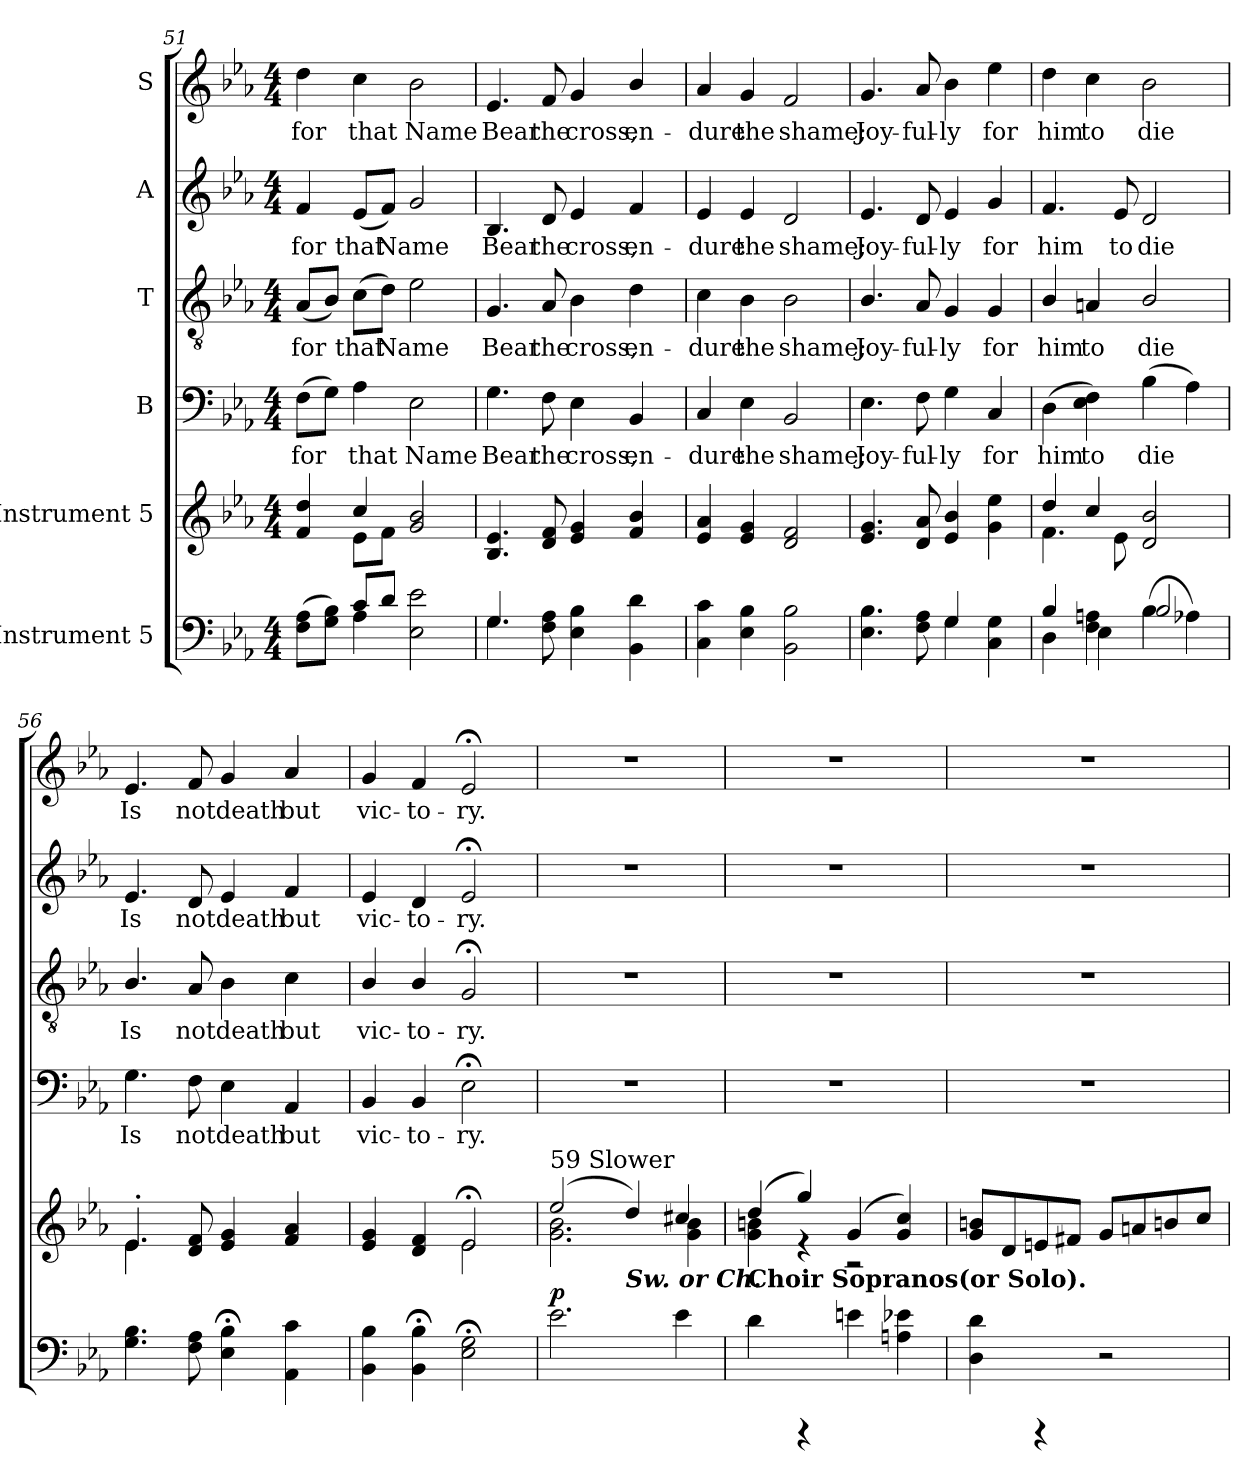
**kern	**dynam	**kern	**kern	**text	**kern	**text	**kern	**text	**kern	**text
*part6	*part6	*part5	*part4	*part4	*part3	*part3	*part2	*part2	*part1	*part1
*staff6	*staff6	*staff5	*staff4	*staff4	*staff3	*staff3	*staff2	*staff2	*staff1	*staff1
*I"Instrument 5	*	*I"Instrument 5	*I"B	*	*I"T	*	*I"A	*	*I"S	*
*clefF4	*	*clefG2	*clefF4	*	*clefGv2	*	*clefG2	*	*clefG2	*
*k[b-e-a-]	*	*k[b-e-a-]	*k[b-e-a-]	*	*k[b-e-a-]	*	*k[b-e-a-]	*	*k[b-e-a-]	*
*E-:	*	*E-:	*E-:	*	*E-:	*	*E-:	*	*E-:	*
*M4/4	*	*M4/4	*M4/4	*	*M4/4	*	*M4/4	*	*M4/4	*
=51	=51	=51	=51	=51	=51	=51	=51	=51	=51	=51
*^	*	*^	*	*	*	*	*	*	*	*
!	!	!	!	!	!	!LO:LY:b	!	!LO:LY:b	!	!LO:LY:b	!	!LO:LY:b
4ryy	(>8F\ 8A-\L	.	4dd/ 4f/	4ryy	(>8F\L	for	(<8A-/L	for	4f/	for	4dd\	for
!	!	!	!	!	!	!LO:LY:b	!	!LO:LY:b	!	!	!	!
.	8B-\ 8G\J)	.	.	.	8G\J)	.	8B-/J)	.	.	.	.	.
!	!	!	!	!	!	!LO:LY:b	!	!LO:LY:b	!	!LO:LY:b	!	!LO:LY:b
8c/L	4A-\	.	4cc/	8e-\L	4A-\	that	(>8c\L	that	(<8e-/L	that	4cc\	that
!	!	!	!	!	!	!	!	!LO:LY:b	!	!LO:LY:b	!	!
8d/J	.	.	.	8f\J	.	.	8d\J)	Name	8f/J)	Name	.	.
!	!	!	!	!	!	!LO:LY:b	!	!LO:LY:b	!	!LO:LY:b	!	!LO:LY:b
2ryy	2e-\ 2E-\	.	2b-/ 2g/	2ryy	2E-\	Name	2e-\	.	2g/	.	2b-\	Name
=52	=52	=52	=52	=52	=52	=52	=52	=52	=52	=52	=52	=52
!	!	!	!	!	!	!LO:LY:b	!	!LO:LY:b	!	!LO:LY:b	!	!LO:LY:b
*	*	*	*v	*v	*	*	*	*	*	*	*	*
4.G/	4.G\	.	4.e-/ 4.B-/	4.G\	Bear	4.G/	Bear	4.B-/	Bear	4.e-/	Bear
!	!	!	!	!	!LO:LY:b	!	!LO:LY:b	!	!LO:LY:b	!	!LO:LY:b
2ryy	8F\ 8A-\	.	8f/ 8d/	8F\	the	8A-/	the	8d/	the	8f/	the
!	!	!	!	!	!LO:LY:b	!	!LO:LY:b	!	!LO:LY:b	!	!LO:LY:b
.	4B-\ 4E-\	.	4g/ 4e-/	4E-\	cross,	4B-\	cross,	4e-/	cross,	4g/	cross,
!	!	!	!	!	!LO:LY:b	!	!LO:LY:b	!	!LO:LY:b	!	!LO:LY:b
.	4d\ 4BB-\	.	4b-/ 4f/	4BB-/	en-	4d\	en-	4f/	en-	4b-/	en-
8ryy	.	.	.	.	.	.	.	.	.	.	.
*v	*v	*	*	*	*	*	*	*	*	*	*
=53	=53	=53	=53	=53	=53	=53	=53	=53	=53	=53
!	!	!	!	!LO:LY:b	!	!LO:LY:b	!	!LO:LY:b	!	!LO:LY:b
4C\ 4c\	.	4a-/ 4e-/	4C/	-dure	4c\	-dure	4e-/	-dure	4a-/	-dure
!	!	!	!	!LO:LY:b	!	!LO:LY:b	!	!LO:LY:b	!	!LO:LY:b
4B-\ 4E-\	.	4e-/ 4g/	4E-\	the	4B-\	the	4e-/	the	4g/	the
!	!	!	!	!LO:LY:b	!	!LO:LY:b	!	!LO:LY:b	!	!LO:LY:b
2B-\ 2BB-\	.	2d/ 2f/	2BB-/	shame;	2B-\	shame;	2d/	shame;	2f/	shame;
!!LO:PB:g=z
=54	=54	=54	=54	=54	=54	=54	=54	=54	=54	=54
*^	*	*	*	*	*	*	*	*	*	*
!	!	!	!	!	!LO:LY:b	!	!LO:LY:b	!	!LO:LY:b	!	!LO:LY:b
2ryy	4.E-\ 4.B-\	.	4.e-/ 4.g/	4.E-\	Joy-	4.B-/	Joy-	4.e-/	Joy-	4.g/	Joy-
!	!	!	!	!	!LO:LY:b	!	!LO:LY:b	!	!LO:LY:b	!	!LO:LY:b
.	8F\ 8A-\	.	8a-/ 8d/	8F\	-ful-	8A-/	-ful-	8d/	-ful-	8a-/	-ful-
!	!	!	!	!	!LO:LY:b	!	!LO:LY:b	!	!LO:LY:b	!	!LO:LY:b
4G/	4G\	.	4b-/ 4e-/	4G\	-ly	4G/	-ly	4e-/	-ly	4b-\	-ly
!	!	!	!	!	!LO:LY:b	!	!LO:LY:b	!	!LO:LY:b	!	!LO:LY:b
4ryy	4G\ 4C\	.	4ee-\ 4g\	4C/	for	4G/	for	4g/	for	4ee-\	for
=55	=55	=55	=55	=55	=55	=55	=55	=55	=55	=55	=55
*	*	*	*^	*	*	*	*	*	*	*	*
!	!	!	!	!	!	!LO:LY:b	!	!LO:LY:b	!	!LO:LY:b	!	!LO:LY:b
4D\	4B-/	.	4dd/	4.f\	(>4D\	him	4B-/	him	4.f/	him	4dd\	him
!	!	!	!	!	!	!LO:LY:b	!	!LO:LY:b	!	!	!	!LO:LY:b
4An\ 4F\	4E-\	.	4cc/	.	4E-\ 4F\)	to	4An/	to	.	.	4cc\	to
!	!	!	!	!	!	!	!	!	!	!LO:LY:b	!	!
.	.	.	.	8e-\	.	.	.	.	8e-/	to	.	.
!	!	!	!	!	!	!LO:LY:b	!	!LO:LY:b	!	!LO:LY:b	!	!LO:LY:b
(<4B-\	2B-/	.	2b-/ 2d/	2ryy	(>4B-\	die	2B-/	die	2d/	die	2b-\	die
!	!	!	!	!	!	!LO:LY:b	!	!	!	!	!	!
4A-X\)	.	.	.	.	4A-\)	.	.	.	.	.	.	.
*v	*v	*	*	*	*	*	*	*	*	*	*	*
=56	=56	=56	=56	=56	=56	=56	=56	=56	=56	=56	=56
!	!	!	!	!	!LO:LY:b	!	!LO:LY:b	!	!LO:LY:b	!	!LO:LY:b
4.G\ 4.B-\	.	4.e-'</	4.e-\	4.G\	Is	4.B-/	Is	4.e-/	Is	4.e-/	Is
!	!	!	!	!	!LO:LY:b	!	!LO:LY:b	!	!LO:LY:b	!	!LO:LY:b
8F\ 8A-\	.	8f/ 8d/	2ryy	8F\	not	8A-/	not	8d/	not	8f/	not
!	!	!	!	!	!LO:LY:b	!	!LO:LY:b	!	!LO:LY:b	!	!LO:LY:b
4B-\; 4E-\;	.	4g/ 4e-/	.	4E-\	death	4B-\	death	4e-/	death	4g/	death
!	!	!	!	!	!LO:LY:b	!	!LO:LY:b	!	!LO:LY:b	!	!LO:LY:b
4c\ 4AA-\	.	4a-/ 4f/	.	4AA-/	but	4c\	but	4f/	but	4a-/	but
.	.	.	8ryy	.	.	.	.	.	.	.	.
=57	=57	=57	=57	=57	=57	=57	=57	=57	=57	=57	=57
!	!	!	!	!	!LO:LY:b	!	!LO:LY:b	!	!LO:LY:b	!	!LO:LY:b
4BB-\ 4B-\	.	4g/ 4e-/	2ryy	4BB-/	vic-	4B-/	vic-	4e-/	vic-	4g/	vic-
!	!	!	!	!	!LO:LY:b	!	!LO:LY:b	!	!LO:LY:b	!	!LO:LY:b
4B-\;< 4BB-\;<	.	4d/ 4f/	.	4BB-/	-to-	4B-/	-to-	4d/	-to-	4f/	-to-
!	!	!	!	!	!LO:LY:b	!	!LO:LY:b	!	!LO:LY:b	!	!LO:LY:b
2G\; 2E-\;	.	2e-;</	2e-\	2E-;<\	-ry.	2G;</	-ry.	2e-;</	-ry.	2e-;</	-ry.
!!LO:LB:g=z
=58	=58	=58	=58	=58	=58	=58	=58	=58	=58	=58	=58
!	!	!LO:TX:a:t=59 Slower	!	!	!	!	!	!	!	!	!
!	!LO:DY:a	!	!	!	!	!	!	!	!	!	!
2.e-\	p	(>2ee-/	2.b-\ 2.g\	1r	.	1r	.	1r	.	1r	.
!	!	!LO:TX:b:Bi:t=Sw. or Ch.	!	!	!	!	!	!	!	!	!
.	.	4dd/)	.	.	.	.	.	.	.	.	.
4e-\	.	4cc#X/	4b-\ 4g\	.	.	.	.	.	.	.	.
=59	=59	=59	=59	=59	=59	=59	=59	=59	=59	=59	=59
!	!	!LO:TX:b:B:t=Choir Sopranos(or Solo).	!	!	!	!	!	!	!	!	!
4d\	.	(>4dd/	4bn\ 4g\	1r	.	1r	.	1r	.	1r	.
4rCCC	.	4gg/)	4re	.	.	.	.	.	.	.	.
4en\	.	(>4g/	2r	.	.	.	.	.	.	.	.
4An\ 4e-X\	.	4cc/ 4g/)	.	.	.	.	.	.	.	.	.
*	*	*v	*v	*	*	*	*	*	*	*	*
=60	=60	=60	=60	=60	=60	=60	=60	=60	=60	=60
4D\ 4d\	.	8bn/ 8g/L	1r	.	1r	.	1r	.	1r	.
.	.	8d/	.	.	.	.	.	.	.	.
4rCCC	.	8en/	.	.	.	.	.	.	.	.
.	.	8f#X/J	.	.	.	.	.	.	.	.
2r	.	8g/L	.	.	.	.	.	.	.	.
.	.	8an/	.	.	.	.	.	.	.	.
.	.	8bn/	.	.	.	.	.	.	.	.
.	.	8cc/J	.	.	.	.	.	.	.	.
=	=	=	=	=	=	=	=	=	=	=
*-	*-	*-	*-	*-	*-	*-	*-	*-	*-	*-
